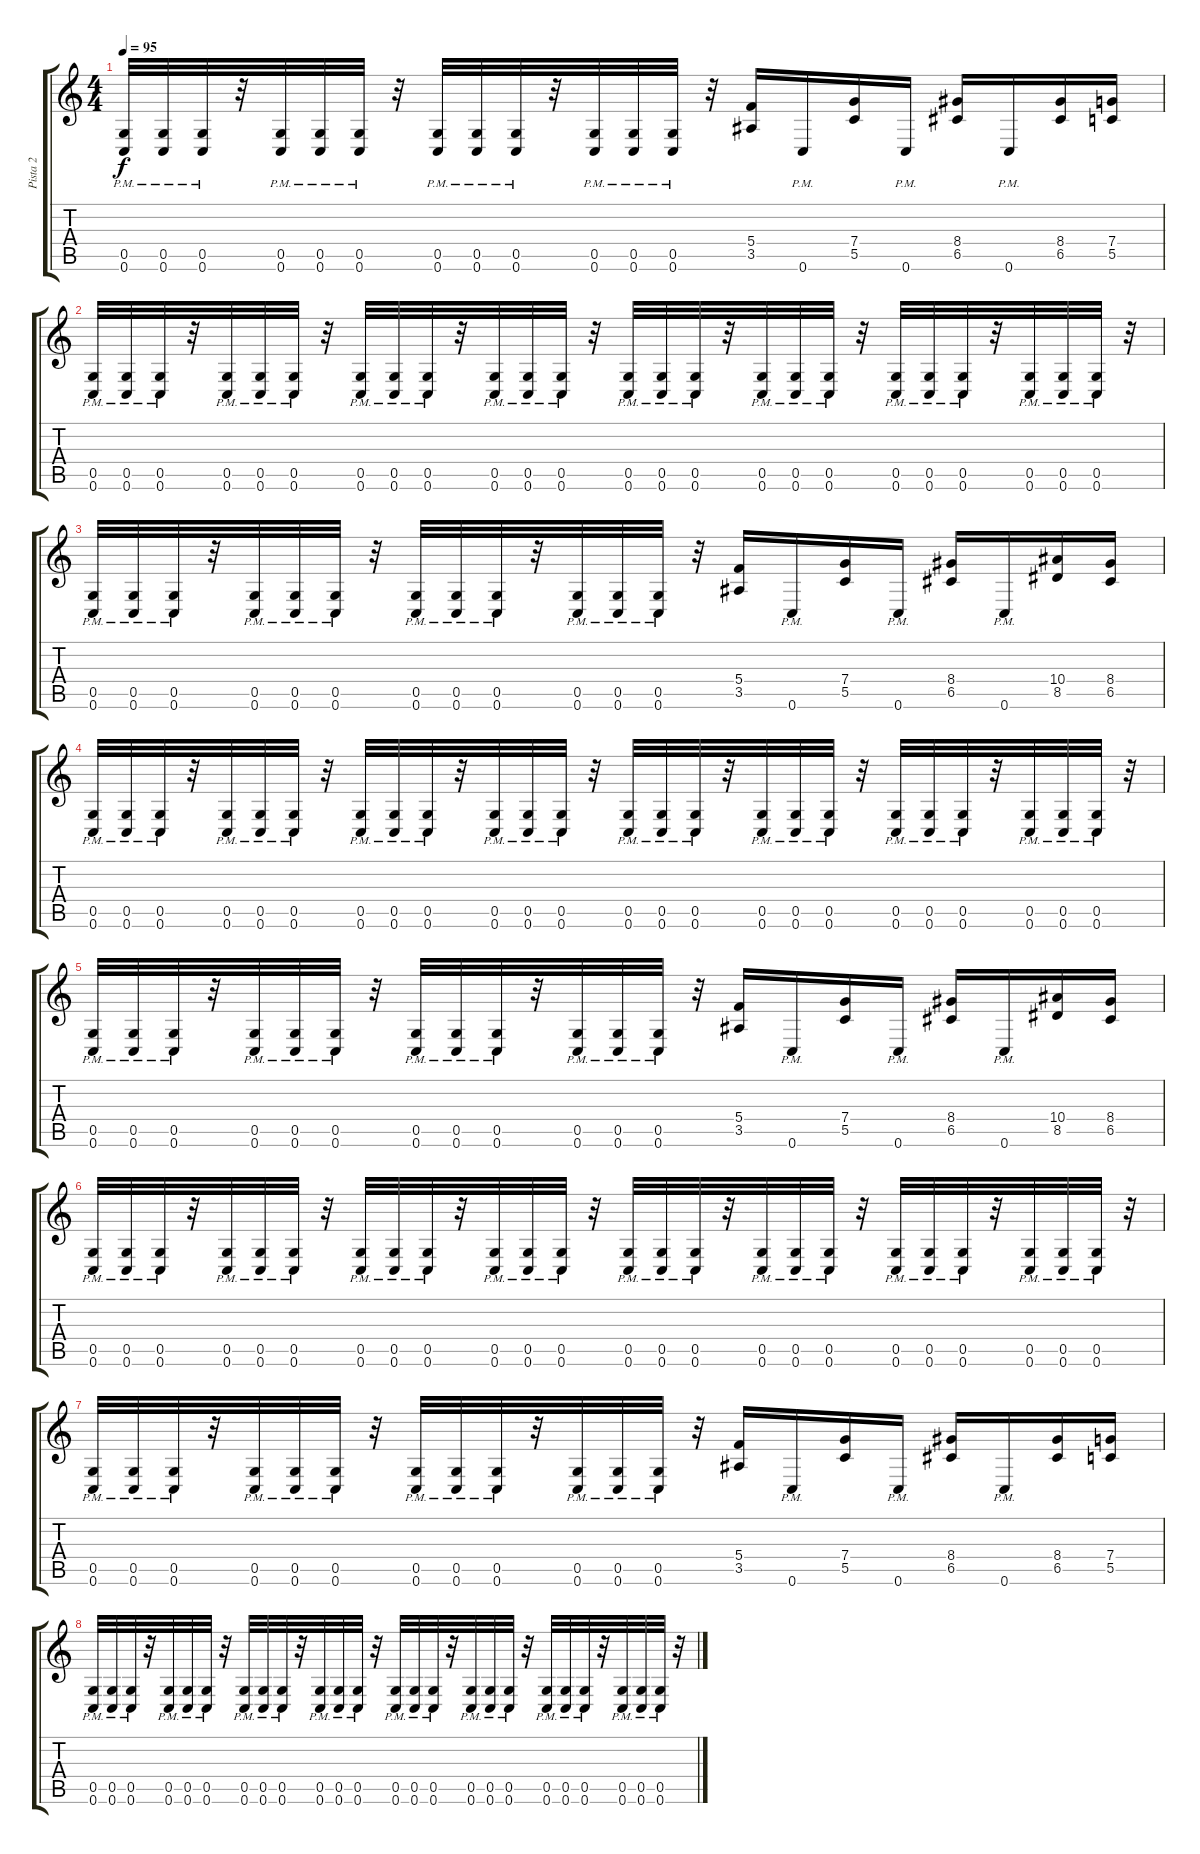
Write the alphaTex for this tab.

\track ("Pista 2" "Pista 2") {instrument overdrivenguitar}
\staff {score tabs}
\tuning (E4 C4 G3 C3 G2 C2) {hide}
\ts (4 4)
\tempo 95
\clef g2
\ks c
(0.5 0.6{pm}).32{dy f} (0.5 0.6{pm}).32 (0.5 0.6{pm}).32 r.32 (0.5 0.6{pm}).32 (0.5 0.6{pm}).32 (0.5 0.6{pm}).32 r.32 (0.5 0.6{pm}).32 (0.5 0.6{pm}).32 (0.5 0.6{pm}).32 r.32 (0.5 0.6{pm}).32 (0.5 0.6{pm}).32 (0.5 0.6{pm}).32 r.32 (5.4 3.5).16 0.6{pm}.16 (7.4 5.5).16 0.6{pm}.16 (8.4 6.5).16 0.6{pm}.16 (8.4 6.5).16 (7.4 5.5).16 |
(0.5 0.6{pm}).32 (0.5 0.6{pm}).32 (0.5 0.6{pm}).32 r.32 (0.5 0.6{pm}).32 (0.5 0.6{pm}).32 (0.5 0.6{pm}).32 r.32 (0.5 0.6{pm}).32 (0.5 0.6{pm}).32 (0.5 0.6{pm}).32 r.32 (0.5 0.6{pm}).32 (0.5 0.6{pm}).32 (0.5 0.6{pm}).32 r.32 (0.5 0.6{pm}).32 (0.5 0.6{pm}).32 (0.5 0.6{pm}).32 r.32 (0.5 0.6{pm}).32 (0.5 0.6{pm}).32 (0.5 0.6{pm}).32 r.32 (0.5 0.6{pm}).32 (0.5 0.6{pm}).32 (0.5 0.6{pm}).32 r.32 (0.5 0.6{pm}).32 (0.5 0.6{pm}).32 (0.5 0.6{pm}).32 r.32 |
(0.5 0.6{pm}).32 (0.5 0.6{pm}).32 (0.5 0.6{pm}).32 r.32 (0.5 0.6{pm}).32 (0.5 0.6{pm}).32 (0.5 0.6{pm}).32 r.32 (0.5 0.6{pm}).32 (0.5 0.6{pm}).32 (0.5 0.6{pm}).32 r.32 (0.5 0.6{pm}).32 (0.5 0.6{pm}).32 (0.5 0.6{pm}).32 r.32 (5.4 3.5).16 0.6{pm}.16 (7.4 5.5).16 0.6{pm}.16 (8.4 6.5).16 0.6{pm}.16 (10.4 8.5).16 (8.4 6.5).16 |
(0.5 0.6{pm}).32 (0.5 0.6{pm}).32 (0.5 0.6{pm}).32 r.32 (0.5 0.6{pm}).32 (0.5 0.6{pm}).32 (0.5 0.6{pm}).32 r.32 (0.5 0.6{pm}).32 (0.5 0.6{pm}).32 (0.5 0.6{pm}).32 r.32 (0.5 0.6{pm}).32 (0.5 0.6{pm}).32 (0.5 0.6{pm}).32 r.32 (0.5 0.6{pm}).32 (0.5 0.6{pm}).32 (0.5 0.6{pm}).32 r.32 (0.5 0.6{pm}).32 (0.5 0.6{pm}).32 (0.5 0.6{pm}).32 r.32 (0.5 0.6{pm}).32 (0.5 0.6{pm}).32 (0.5 0.6{pm}).32 r.32 (0.5 0.6{pm}).32 (0.5 0.6{pm}).32 (0.5 0.6{pm}).32 r.32 |
(0.5 0.6{pm}).32 (0.5 0.6{pm}).32 (0.5 0.6{pm}).32 r.32 (0.5 0.6{pm}).32 (0.5 0.6{pm}).32 (0.5 0.6{pm}).32 r.32 (0.5 0.6{pm}).32 (0.5 0.6{pm}).32 (0.5 0.6{pm}).32 r.32 (0.5 0.6{pm}).32 (0.5 0.6{pm}).32 (0.5 0.6{pm}).32 r.32 (5.4 3.5).16 0.6{pm}.16 (7.4 5.5).16 0.6{pm}.16 (8.4 6.5).16 0.6{pm}.16 (10.4 8.5).16 (8.4 6.5).16 |
(0.5 0.6{pm}).32 (0.5 0.6{pm}).32 (0.5 0.6{pm}).32 r.32 (0.5 0.6{pm}).32 (0.5 0.6{pm}).32 (0.5 0.6{pm}).32 r.32 (0.5 0.6{pm}).32 (0.5 0.6{pm}).32 (0.5 0.6{pm}).32 r.32 (0.5 0.6{pm}).32 (0.5 0.6{pm}).32 (0.5 0.6{pm}).32 r.32 (0.5 0.6{pm}).32 (0.5 0.6{pm}).32 (0.5 0.6{pm}).32 r.32 (0.5 0.6{pm}).32 (0.5 0.6{pm}).32 (0.5 0.6{pm}).32 r.32 (0.5 0.6{pm}).32 (0.5 0.6{pm}).32 (0.5 0.6{pm}).32 r.32 (0.5 0.6{pm}).32 (0.5 0.6{pm}).32 (0.5 0.6{pm}).32 r.32 |
(0.5 0.6{pm}).32 (0.5 0.6{pm}).32 (0.5 0.6{pm}).32 r.32 (0.5 0.6{pm}).32 (0.5 0.6{pm}).32 (0.5 0.6{pm}).32 r.32 (0.5 0.6{pm}).32 (0.5 0.6{pm}).32 (0.5 0.6{pm}).32 r.32 (0.5 0.6{pm}).32 (0.5 0.6{pm}).32 (0.5 0.6{pm}).32 r.32 (5.4 3.5).16 0.6{pm}.16 (7.4 5.5).16 0.6{pm}.16 (8.4 6.5).16 0.6{pm}.16 (8.4 6.5).16 (7.4 5.5).16 |
(0.5 0.6{pm}).32 (0.5 0.6{pm}).32 (0.5 0.6{pm}).32 r.32 (0.5 0.6{pm}).32 (0.5 0.6{pm}).32 (0.5 0.6{pm}).32 r.32 (0.5 0.6{pm}).32 (0.5 0.6{pm}).32 (0.5 0.6{pm}).32 r.32 (0.5 0.6{pm}).32 (0.5 0.6{pm}).32 (0.5 0.6{pm}).32 r.32 (0.5 0.6{pm}).32 (0.5 0.6{pm}).32 (0.5 0.6{pm}).32 r.32 (0.5 0.6{pm}).32 (0.5 0.6{pm}).32 (0.5 0.6{pm}).32 r.32 (0.5 0.6{pm}).32 (0.5 0.6{pm}).32 (0.5 0.6{pm}).32 r.32 (0.5 0.6{pm}).32 (0.5 0.6{pm}).32 (0.5 0.6{pm}).32 r.32
